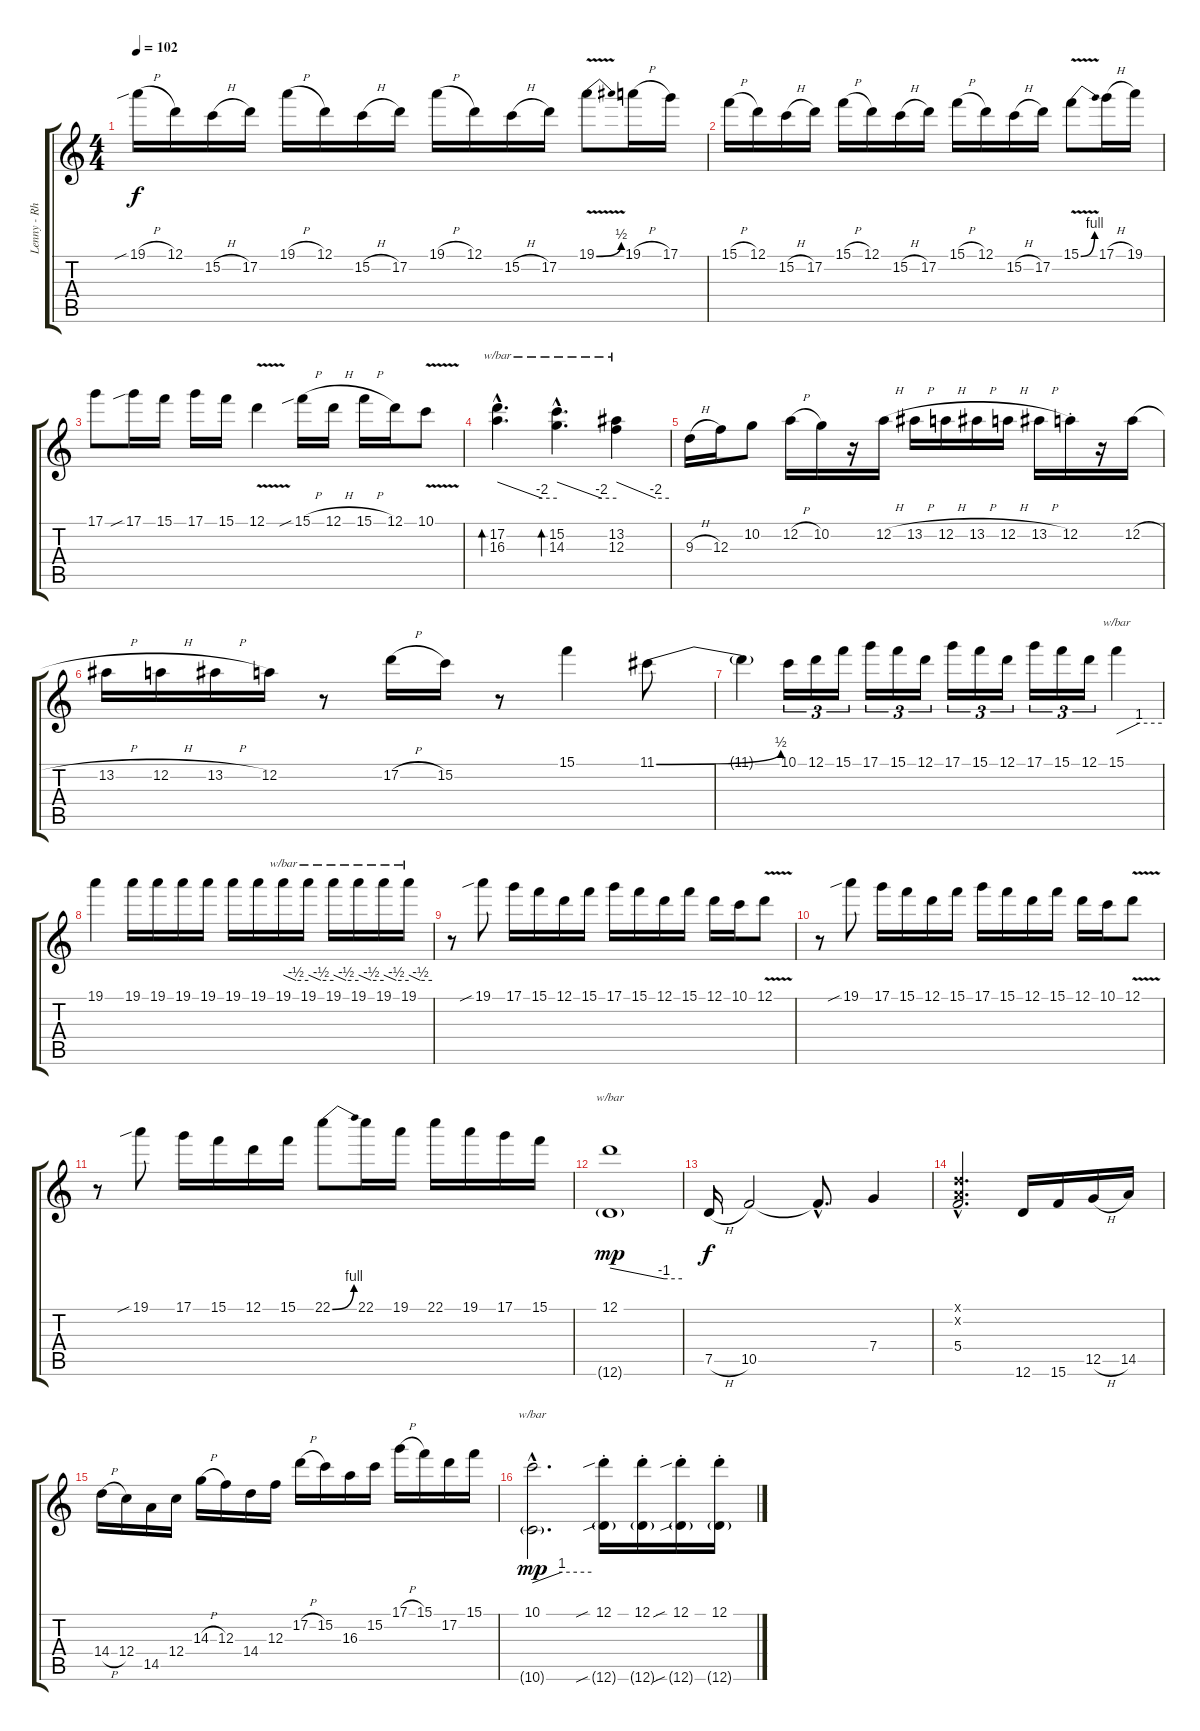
\track ("Lenny - Rhythm/Lead" "Lenny - Rh") {instrument distortionguitar}
\staff {score tabs}
\tuning (D4 A3 F3 C3 G2 D2) {hide}
\ts (4 4)
\tempo 102
\clef g2
\ks c
19.1{sib h}.16{dy f} 12.1.16 15.2{h}.16 17.2.16 19.1{h}.16 12.1.16 15.2{h}.16 17.2.16 19.1{h}.16 12.1.16 15.2{h}.16 17.2.16 19.1{be (bend 0 0 60 2) v}.8 19.1{h}.16 17.1.16 |
15.1{h}.16 12.1.16 15.2{h}.16 17.2.16 15.1{h}.16 12.1.16 15.2{h}.16 17.2.16 15.1{h}.16 12.1.16 15.2{h}.16 17.2.16 15.1{be (bend 0 0 60 4) v}.8 17.1{h}.16 19.1.16 |
17.1.8 17.1{sib}.16 15.1.16 17.1.16 15.1.16 12.1{v}.4 15.1{sib h}.16 12.1{h}.16 15.1{h}.16 12.1.16 10.1{v}.8 |
(17.2{hac} 16.3{hac}).4{d tbe (custom default 0 0 45 -8 60 -8) bd 120} (15.2{hac} 14.3{hac}).4{d tbe (custom default 0 0 45 -8 60 -8) bd 120} (13.2 12.3).4{tbe (custom default 0 0 45 -8 60 -8)} |
9.3{h}.16 12.3.16 10.2.8 12.2{h}.16 10.2.16 r.16 12.2{h}.16 13.2{h}.16 12.2{h}.16 13.2{h}.16 12.2{h}.16 13.2{h}.16 12.2{st}.16 r.16 12.2{h}.16 |
13.2{h}.16 12.2{h}.16 13.2{h}.16 12.2.16 r.8 17.2{h}.16 15.2.16 r.8 15.1.4 11.1{be (bend 0 0 60 2)}.8 |
11.1{t}.4 10.1.16{tu (3 2)} 12.1.16{tu (3 2)} 15.1.16{tu (3 2)} 17.1.16{tu (3 2)} 15.1.16{tu (3 2)} 12.1.16{tu (3 2)} 17.1.16{tu (3 2)} 15.1.16{tu (3 2)} 12.1.16{tu (3 2)} 17.1.16{tu (3 2)} 15.1.16{tu (3 2)} 12.1.16{tu (3 2)} 15.1.4{tbe (custom default 0 0 30 4 60 4)} |
19.1.4 19.1.16 19.1.16 19.1.16 19.1.16 19.1.16 19.1.16 19.1.16{tbe (custom default 0 0 30 -2 60 -2)} 19.1.16{tbe (custom default 0 0 30 -2 60 -2)} 19.1.16{tbe (custom default 0 0 30 -2 60 -2)} 19.1.16{tbe (custom default 0 0 30 -2 60 -2)} 19.1.16{tbe (custom default 0 0 30 -2 60 -2)} 19.1.16{tbe (custom default 0 0 30 -2 60 -2)} |
r.8 19.1{sib}.8 17.1.16 15.1.16 12.1.16 15.1.16 17.1.16 15.1.16 12.1.16 15.1.16 12.1.16 10.1.16 12.1{v}.8 |
r.8 19.1{sib}.8 17.1.16 15.1.16 12.1.16 15.1.16 17.1.16 15.1.16 12.1.16 15.1.16 12.1.16 10.1.16 12.1{v}.8 |
r.8 19.1{sib}.8 17.1.16 15.1.16 12.1.16 15.1.16 22.1{be (bend 0 0 60 4)}.8 22.1.16 19.1.16 22.1.16 19.1.16 17.1.16 15.1.16 |
(12.1 12.6{g}).1{tbe (custom default 0 0 45 -4 60 -4) dy mp} |
7.5{h}.16{dy f} 10.5.2 10.5{hac t}.8{d} 7.4.4 |
(0.1{hac x} 0.2{hac x} 5.4{hac}).2{d} 12.6.16 15.6.16 12.5{h}.16 14.5.16 |
14.4{h}.16 12.4.16 14.5.16 12.4.16 14.3{h}.16 12.3.16 14.4.16 12.3.16 17.2{h}.16 15.2.16 16.3.16 15.2.16 17.1{h}.16 15.1.16 17.2.16 15.1.16 |
(10.1{hac} 10.6{g hac}).2{d tbe (custom default 0 0 30 4 60 4) dy mp} (12.1{sib st} 12.6{sib g st}).16 (12.1{st} 12.6{g st}).16 (12.1{sib st} 12.6{sib g st}).16 (12.1{st} 12.6{g st}).16
